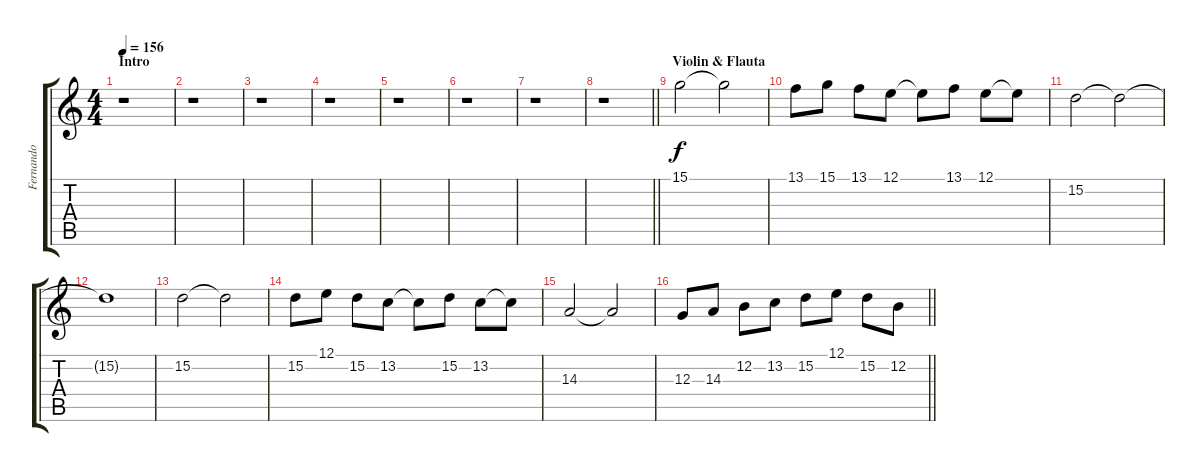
\track ("Fernando" "Fernando") {instrument flute}
\staff {score tabs}
\tuning (E4 B3 G3 D3 A2 E2) {hide}
\ts (4 4)
\section ("" "Intro")
\tempo 156
\clef g2
\ks c
r.1{dy f instrument flute} |
r.1 |
r.1 |
r.1 |
r.1 |
r.1 |
r.1 |
\barLineRight lightlight
r.1 |
\section ("" "Violin & Flauta")
15.1.2 15.1{t}.2 |
13.1.8 15.1.8 13.1.8 12.1.8 12.1{t}.8 13.1.8 12.1.8 12.1{t}.8 |
15.2.2 15.2{t}.2 |
15.2{t}.1 |
15.2.2 15.2{t}.2 |
15.2.8 12.1.8 15.2.8 13.2.8 13.2{t}.8 15.2.8 13.2.8 13.2{t}.8 |
14.3.2 14.3{t}.2 |
\barLineRight lightlight
12.3.8 14.3.8 12.2.8 13.2.8 15.2.8 12.1.8 15.2.8 12.2.8
